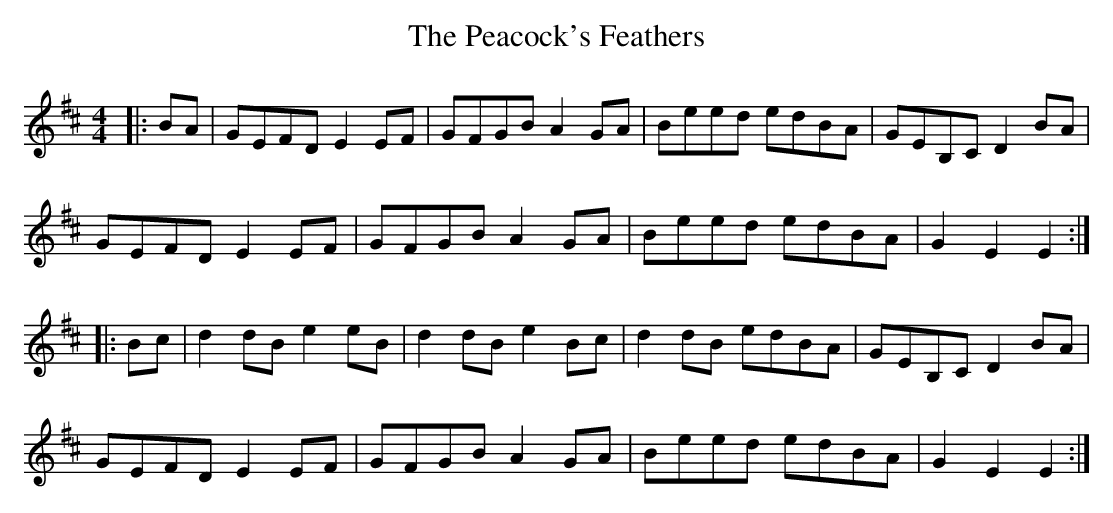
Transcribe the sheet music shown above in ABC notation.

X:1
T: The Peacock's Feathers
M: 4/4
L: 1/8
K: Bmin
|:BA|GEFD E2EF|GFGB A2GA|Beed edBA|GEB,C D2BA|
GEFD E2EF|GFGB A2GA|Beed edBA|G2E2 E2:|
|:Bc|d2dB e2eB|d2dB e2 Bc|d2dB edBA|GEB,C D2BA|
GEFD E2EF|GFGB A2GA|Beed edBA| G2E2 E2:|
